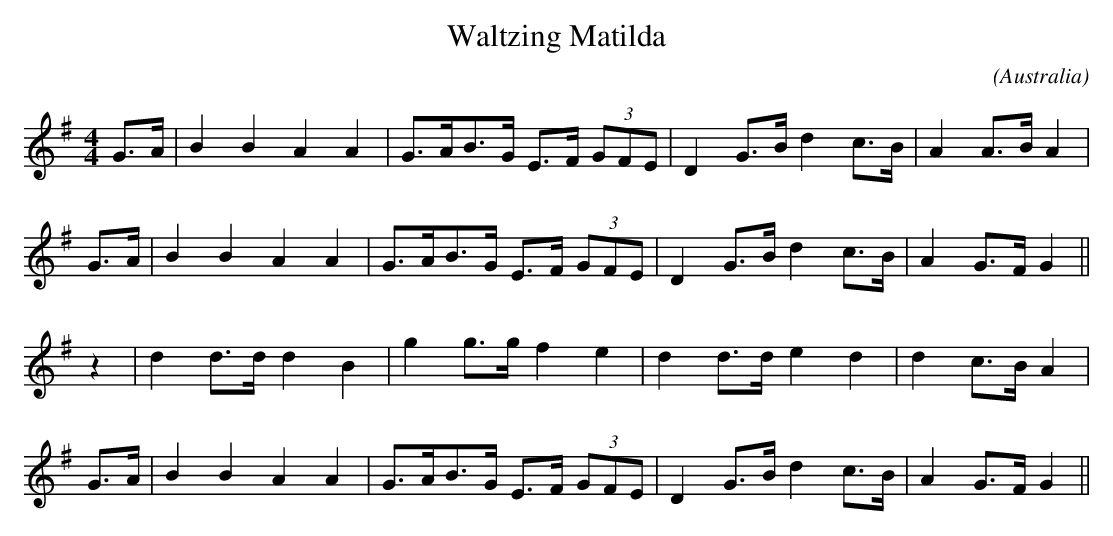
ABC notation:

X:1
T:Waltzing Matilda
M:4/4
C:
O:Australia
K:G
L:1/8
G>A | B2 B2  A2 A2 | G>AB>G E>F (3GFE | D2 G>B d2 c>B | A2 A>B A2 |!
G>A | B2 B2  A2 A2 | G>AB>G E>F (3GFE | D2 G>B d2 c>B | A2 G>F G2 ||!
z2  | d2 d>d d2 B2 | g2 g>g f2  e2    | d2 d>d e2 d2  | d2 c>B A2 |!
G>A | B2 B2  A2 A2 | G>AB>G E>F (3GFE | D2 G>B d2 c>B | A2 G>F G2 ||!
